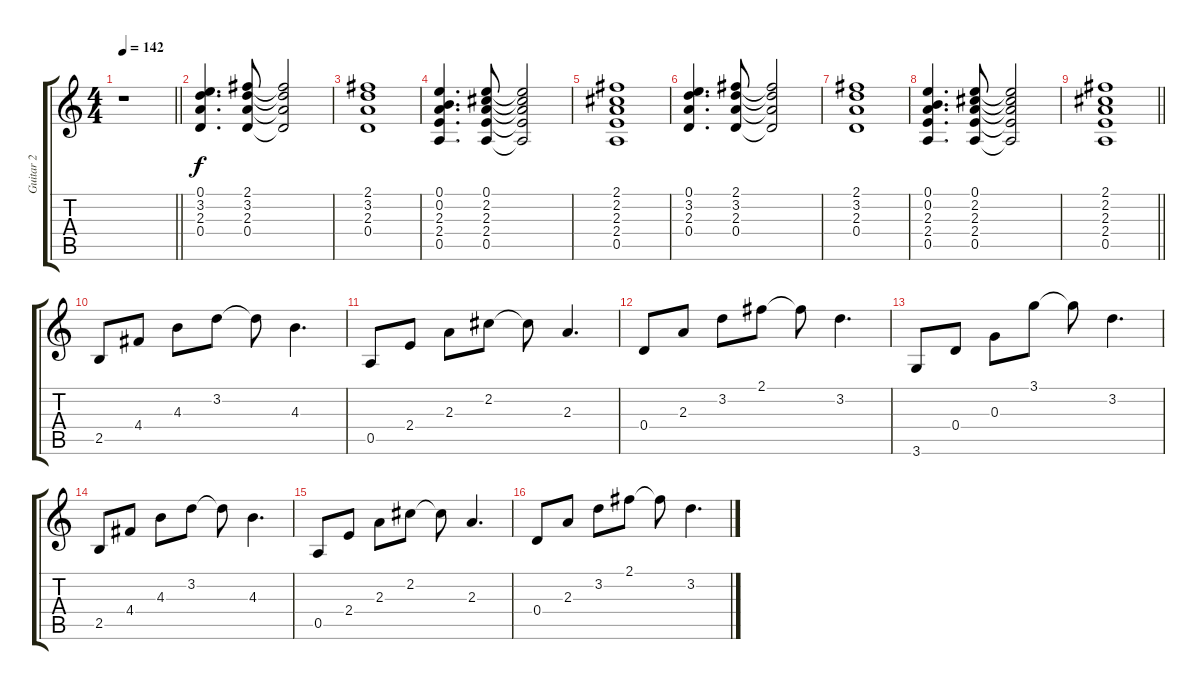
\track ("Guitar 2" "Guitar 2") {instrument electricguitarclean}
\staff {score tabs}
\tuning (E4 B3 G3 D3 A2 E2) {hide}
\ts (4 4)
\tempo 142
\clef g2
\barLineRight lightlight
\ks c
r.1{dy f} |
(0.1 3.2 2.3 0.4).4{d} (2.1 3.2 2.3 0.4).8 (2.1{t} 3.2{t} 2.3{t} 0.4{t}).2 |
(2.1 3.2 2.3 0.4).1 |
(0.1 0.2 2.3 2.4 0.5).4{d} (0.1 2.2 2.3 2.4 0.5).8 (0.1{t} 2.2{t} 2.3{t} 2.4{t} 0.5{t}).2 |
(2.1 2.2 2.3 2.4 0.5).1 |
(0.1 3.2 2.3 0.4).4{d} (2.1 3.2 2.3 0.4).8 (2.1{t} 3.2{t} 2.3{t} 0.4{t}).2 |
(2.1 3.2 2.3 0.4).1 |
(0.1 0.2 2.3 2.4 0.5).4{d} (0.1 2.2 2.3 2.4 0.5).8 (0.1{t} 2.2{t} 2.3{t} 2.4{t} 0.5{t}).2 |
\barLineRight lightlight
(2.1 2.2 2.3 2.4 0.5).1 |
2.5.8 4.4.8 4.3.8 3.2.8 3.2{t}.8 4.3.4{d} |
0.5.8 2.4.8 2.3.8 2.2.8 2.2{t}.8 2.3.4{d} |
0.4.8 2.3.8 3.2.8 2.1.8 2.1{t}.8 3.2.4{d} |
3.6.8 0.4.8 0.3.8 3.1.8 3.1{t}.8 3.2.4{d} |
2.5.8 4.4.8 4.3.8 3.2.8 3.2{t}.8 4.3.4{d} |
0.5.8 2.4.8 2.3.8 2.2.8 2.2{t}.8 2.3.4{d} |
0.4.8 2.3.8 3.2.8 2.1.8 2.1{t}.8 3.2.4{d}
